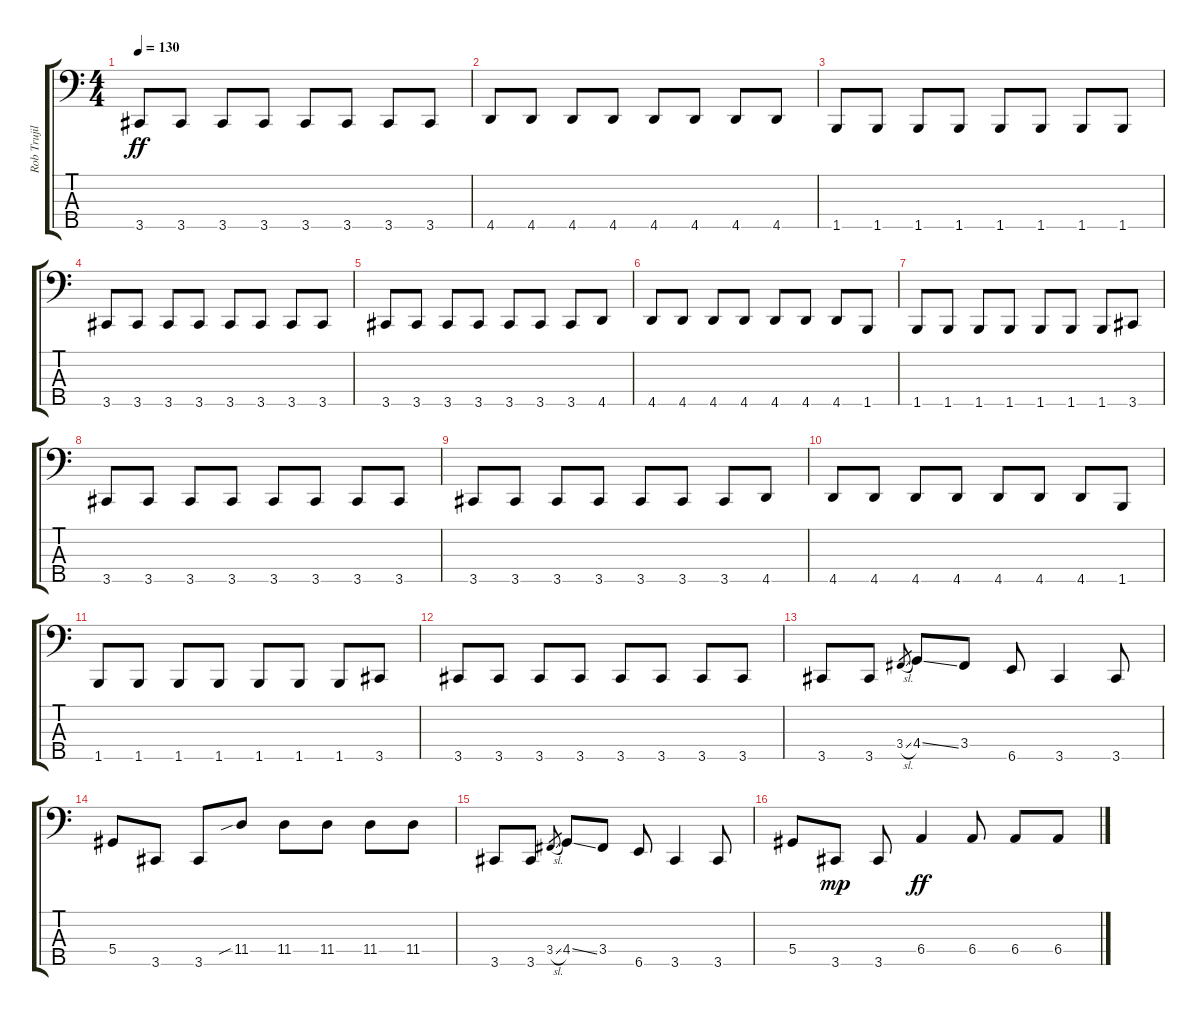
\track ("Rob Trujillo" "Rob Trujil") {instrument electricbasspick}
\staff {score tabs}
\tuning (Gb2 Db2 Ab1 Eb1 Bb0) {hide}
\ts (4 4)
\tempo 130
\clef f4
\ks c
3.5.8{dy ff} 3.5.8 3.5.8 3.5.8 3.5.8 3.5.8 3.5.8 3.5.8 |
4.5.8 4.5.8 4.5.8 4.5.8 4.5.8 4.5.8 4.5.8 4.5.8 |
1.5.8 1.5.8 1.5.8 1.5.8 1.5.8 1.5.8 1.5.8 1.5.8 |
3.5.8 3.5.8 3.5.8 3.5.8 3.5.8 3.5.8 3.5.8 3.5.8 |
3.5.8 3.5.8 3.5.8 3.5.8 3.5.8 3.5.8 3.5.8 4.5.8 |
4.5.8 4.5.8 4.5.8 4.5.8 4.5.8 4.5.8 4.5.8 1.5.8 |
1.5.8 1.5.8 1.5.8 1.5.8 1.5.8 1.5.8 1.5.8 3.5.8 |
3.5.8 3.5.8 3.5.8 3.5.8 3.5.8 3.5.8 3.5.8 3.5.8 |
3.5.8 3.5.8 3.5.8 3.5.8 3.5.8 3.5.8 3.5.8 4.5.8 |
4.5.8 4.5.8 4.5.8 4.5.8 4.5.8 4.5.8 4.5.8 1.5.8 |
1.5.8 1.5.8 1.5.8 1.5.8 1.5.8 1.5.8 1.5.8 3.5.8 |
3.5.8 3.5.8 3.5.8 3.5.8 3.5.8 3.5.8 3.5.8 3.5.8 |
3.5.8 3.5.8 3.4{sl}.8{gr} 4.4{ss}.8 3.4.8 6.5.8 3.5.4 3.5.8 |
5.4.8 3.5.8 3.5.8 11.4{sib}.8 11.4.8 11.4.8 11.4.8 11.4.8 |
3.5.8 3.5.8 3.4{sl}.8{gr} 4.4{ss}.8 3.4.8 6.5.8 3.5.4 3.5.8 |
5.4.8 3.5.8{dy mp} 3.5.8 6.4.4{dy ff} 6.4.8 6.4.8 6.4.8
